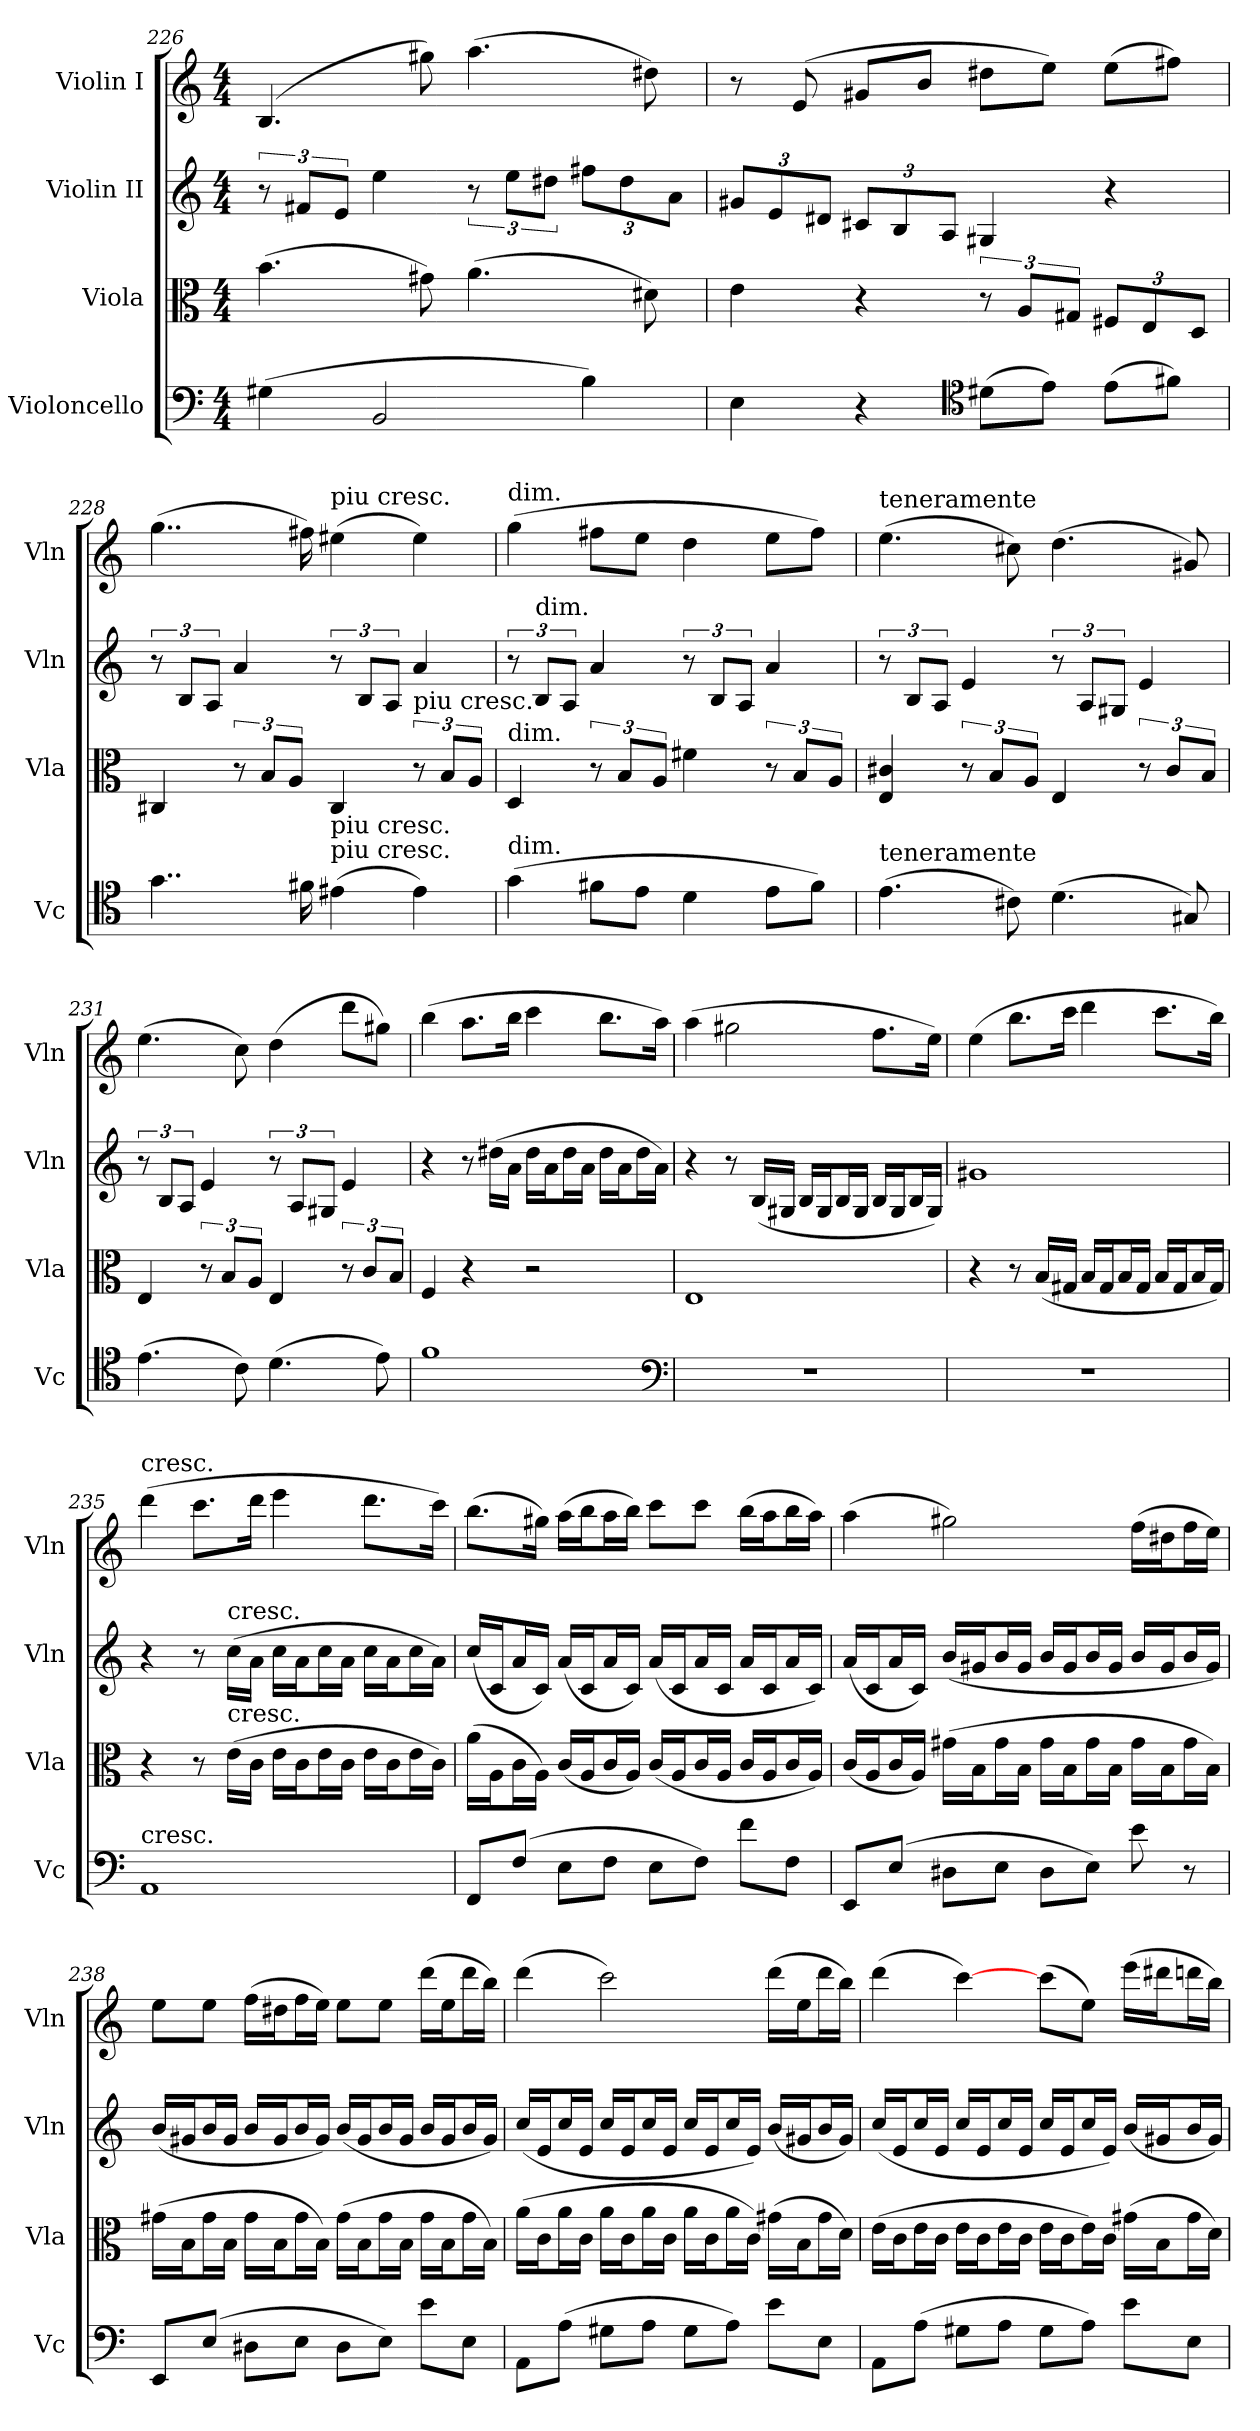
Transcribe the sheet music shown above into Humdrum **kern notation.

**kern	**kern	**kern	**kern
*part4	*part3	*part2	*part1
*staff4	*staff3	*staff2	*staff1
*I"Violoncello	*I"Viola	*I"Violin II	*I"Violin I
*I'Vc	*I'Vla	*I'Vln	*I'Vln
*clefF4	*clefC3	*clefG2	*clefG2
*k[]	*k[]	*k[]	*k[]
*C:	*C:	*C:	*C:
*M4/4	*M4/4	*M4/4	*M4/4
=226	=226	=226	=226
(4G#X	(4.b	12r	(4.B
.	.	12f#X/L	.
.	.	12e/J	.
2BB	.	4ee	.
.	8g#X)	.	8gg#X)
.	(4.a	12r	(4.aa
.	.	12ee\L	.
.	.	12dd#X\J	.
4B)	.	12ff#X\L	.
.	.	12dd#\	.
.	8d#X)	.	8dd#X)
.	.	12a\J	.
=227	=227	=227	=227
4E	4e	12g#X/L	8r
.	.	12e/	.
.	.	.	(8e
.	.	12d#X/J	.
4r	4r	12c#X/L	8g#X/L
.	.	12B/	.
.	.	.	8b/J
.	.	12A/J	.
*clefC4	*	*	*
(8d#X\L	12r	4G#X	8dd#X\L
.	12A/L	.	.
8e\J)	.	.	8ee\J)
.	12G#X/J	.	.
(8e\L	12F#X/L	4r	(8ee\L
.	12E/	.	.
8f#X\J)	.	.	8ff#X\J)
.	12D/J	.	.
=228	=228	=228	=228
4..g	4C#X	12r	(4..gg
.	.	12B/L	.
.	.	12A/J	.
.	12r	4a	.
.	12B/L	.	.
.	12A/J	.	.
16f#X	.	.	16ff#X)
!	!	!	!LO:TX:a:t=piu cresc.
!LO:TX:a:t=piu cresc.	!	!	!
!LO:TX:a:t=piu cresc.	!	!	!
(4e#X	4C#	12r	(4ee#X
.	.	12B/L	.
.	.	12A/J	.
!	!LO:TX:a:t=piu cresc.	!	!
4e#)	12r	4a	4ee#)
.	12B/L	.	.
.	12A/J	.	.
=229	=229	=229	=229
!	!	!	!LO:TX:a:t=dim.
!	!LO:TX:a:t=dim.	!	!
!LO:TX:a:t=dim.	!	!	!
(4g	4D	12r	(4gg
!	!	!LO:TX:a:t=dim.	!
.	.	12B/L	.
.	.	12A/J	.
8f#X\L	12r	4a	8ff#X\L
.	12B/L	.	.
8e\J	.	.	8ee\J
.	12A/J	.	.
4d	4f#X	12r	4dd
.	.	12B/L	.
.	.	12A/J	.
8e\L	12r	4a	8ee\L
.	12B/L	.	.
8f#\J)	.	.	8ff#\J)
.	12A/J	.	.
=230	=230	=230	=230
!	!	!	!LO:TX:a:t=teneramente
!LO:TX:a:t=teneramente	!	!	!
(4.e	4E 4c#X	12r	(4.ee
.	.	12B/L	.
.	.	12A/J	.
.	12r	4e	.
.	12B/L	.	.
8c#X)	.	.	8cc#X)
.	12A/J	.	.
(4.d	4E	12r	(4.dd
.	.	12A/L	.
.	.	12G#X/J	.
.	12r	4e	.
.	12c#/L	.	.
8G#X)	.	.	8g#X)
.	12B/J	.	.
=231	=231	=231	=231
(4.e	4E	12r	(4.ee
.	.	12B/L	.
.	.	12A/J	.
.	12r	4e	.
.	12B/L	.	.
8c)	.	.	8cc)
.	12A/J	.	.
(4.d	4E	12r	(4dd
.	.	12A/L	.
.	.	12G#X/J	.
.	12r	4e	8ddd\L
.	12c/L	.	.
8e)	.	.	8gg#X\J)
.	12B/J	.	.
=232	=232	=232	=232
1f	4F	4r	(4bb
.	4r	8r	8.aa\L
.	.	(16dd#X\LL	.
.	.	16a\JJ	16bb\Jk
.	2r	16dd#\LL	4ccc
.	.	16a\J	.
.	.	16dd#\L	.
.	.	16a\JJ	.
.	.	16dd#\LL	8.bb\L
.	.	16a\J	.
.	.	16dd#\L	.
.	.	16a\JJ)	16aa\Jk)
*clefF4	*	*	*
=233	=233	=233	=233
1r	1E	4r	(4aa
.	.	8r	2gg#X
.	.	(16B/LL	.
.	.	16G#X/JJ	.
.	.	16B/LL	.
.	.	16G#/J	.
.	.	16B/L	.
.	.	16G#/JJ	.
.	.	16B/LL	8.ff\L
.	.	16G#/J	.
.	.	16B/L	.
.	.	16G#/JJ)	16ee\Jk)
=234	=234	=234	=234
1r	4r	1g#X	(4ee
.	8r	.	8.bb\L
.	(16B/LL	.	.
.	16G#X/JJ	.	16ccc\Jk
.	16B/LL	.	4ddd
.	16G#/J	.	.
.	16B/L	.	.
.	16G#/JJ	.	.
.	16B/LL	.	8.ccc\L
.	16G#/J	.	.
.	16B/L	.	.
.	16G#/JJ)	.	16bb\Jk)
=235	=235	=235	=235
!	!	!	!LO:TX:a:t=cresc.
!LO:TX:a:t=cresc.	!	!	!
1AA	4r	4r	(4ddd
.	8r	8r	8.ccc\L
!	!	!LO:TX:a:t=cresc.	!
!	!LO:TX:a:t=cresc.	!	!
.	(16e\LL	(16cc\LL	.
.	16c\JJ	16a\JJ	16ddd\Jk
.	16e\LL	16cc\LL	4eee
.	16c\J	16a\J	.
.	16e\L	16cc\L	.
.	16c\JJ	16a\JJ	.
.	16e\LL	16cc\LL	8.ddd\L
.	16c\J	16a\J	.
.	16e\L	16cc\L	.
.	16c\JJ)	16a\JJ)	16ccc\Jk)
=236	=236	=236	=236
8FF/L	(16a\LL	(16cc/LL	(8.bb\L
.	16A\J	16c/J	.
(8F/J	16c\L	16a/L	.
.	16A\JJ)	16c/JJ)	16gg#X\Jk)
8E\L	(16c/LL	(16a/LL	(16aa\LL
.	16A/J	16c/J	16bb\J
8F\J	16c/L	16a/L	16aa\L
.	16A/JJ)	16c/JJ)	16bb\JJ)
8E\L	(16c/LL	(16a/LL	8ccc\L
.	16A/J	16c/J	.
8F\J)	16c/L	16a/L	8ccc\J
.	16A/JJ	16c/JJ	.
8f\L	16c/LL	16a/LL	(16bb\LL
.	16A/J	16c/J	16aa\J
8F\J	16c/L	16a/L	16bb\L
.	16A/JJ)	16c/JJ)	16aa\JJ)
=237	=237	=237	=237
8EE/L	(16c/LL	(16a/LL	(4aa
.	16A/J	16c/J	.
(8E/J	16c/L	16a/L	.
.	16A/JJ)	16c/JJ)	.
8D#X\L	(16g#X\LL	(16b/LL	2gg#X)
.	16B\J	16g#X/J	.
8E\J	16g#\L	16b/L	.
.	16B\JJ	16g#/JJ	.
8D#\L	16g#\LL	16b/LL	.
.	16B\J	16g#/J	.
8E\J)	16g#\L	16b/L	.
.	16B\JJ	16g#/JJ	.
8e	16g#\LL	16b/LL	(16ff\LL
.	16B\J	16g#/J	16dd#X\J
8r	16g#\L	16b/L	16ff\L
.	16B\JJ)	16g#/JJ)	16ee\JJ)
=238	=238	=238	=238
8EE/L	(16g#X\LL	(16b/LL	8ee\L
.	16B\J	16g#X/J	.
(8E/J	16g#\L	16b/L	8ee\J
.	16B\JJ	16g#/JJ	.
8D#X\L	16g#\LL	16b/LL	(16ff\LL
.	16B\J	16g#/J	16dd#X\J
8E\J	16g#\L	16b/L	16ff\L
.	16B\JJ)	16g#/JJ)	16ee\JJ)
8D#\L	(16g#\LL	(16b/LL	8ee\L
.	16B\J	16g#/J	.
8E\J)	16g#\L	16b/L	8ee\J
.	16B\JJ	16g#/JJ	.
8e\L	16g#\LL	16b/LL	(16ddd\LL
.	16B\J	16g#/J	16ee\J
8E\J	16g#\L	16b/L	16ddd\L
.	16B\JJ)	16g#/JJ)	16bb\JJ)
=239	=239	=239	=239
8AA\L	(16a\LL	(16cc/LL	(4ddd
.	16c\J	16e/J	.
(8A\J	16a\L	16cc/L	.
.	16c\JJ	16e/JJ	.
8G#X\L	16a\LL	16cc/LL	2ccc)
.	16c\J	16e/J	.
8A\J	16a\L	16cc/L	.
.	16c\JJ	16e/JJ	.
8G#\L	16a\LL	16cc/LL	.
.	16c\J	16e/J	.
8A\J)	16a\L	16cc/L	.
.	16c\JJ)	16e/JJ)	.
8e\L	(16g#X\LL	(16b/LL	(16ddd\LL
.	16B\J	16g#X/J	16ee\J
8E\J	16g#\L	16b/L	16ddd\L
.	16d\JJ)	16g#/JJ)	16bb\JJ)
=240	=240	=240	=240
8AA\L	(16e\LL	(16cc/LL	(4ddd
.	16c\J	16e/J	.
(8A\J	16e\L	16cc/L	.
.	16c\JJ	16e/JJ	.
8G#X\L	16e\LL	16cc/LL	[4ccc)
.	16c\J	16e/J	.
8A\J	16e\L	16cc/L	.
.	16c\JJ	16e/JJ	.
8G#\L	16e\LL	16cc/LL	(8ccc\L
.	16c\J	16e/J	.
8A\J)	16e\L)	16cc/L	8ee\J)
.	16c\JJ	16e/JJ)	.
8e\L	(16g#X\LL	(16b/LL	(16eee\LL
.	16B\J	16g#X/J	16ddd#X\J
8E\J	16g#\L	16b/L	16dddn\L
.	16d\JJ)	16g#/JJ)	16bb\JJ)
=	=	=	=
*-	*-	*-	*-
